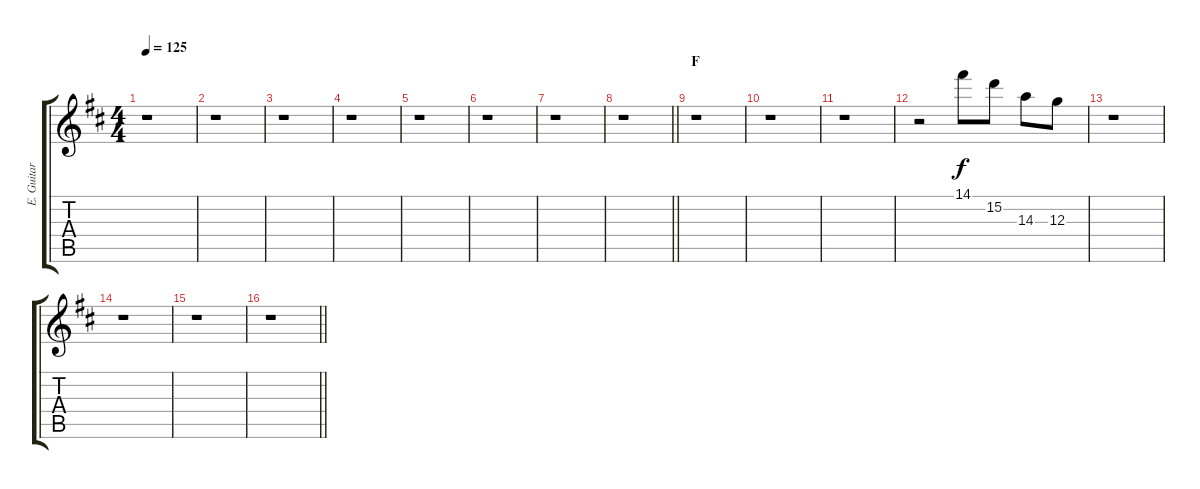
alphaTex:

\track ("E. Guitar III" "E. Guitar ") {instrument overdrivenguitar}
\staff {score tabs}
\tuning (E4 B3 G3 D3 A2 E2) {hide}
\ts (4 4)
\tempo 125
\clef g2
\ks d
r.1{dy f} |
r.1 |
r.1 |
r.1 |
r.1 |
r.1 |
r.1 |
\barLineRight lightlight
r.1 |
\section ("" "F")
r.1 |
r.1 |
r.1 |
r.2 14.1.8 15.2.8 14.3.8 12.3.8 |
r.1 |
r.1 |
r.1 |
\barLineRight lightlight
r.1
